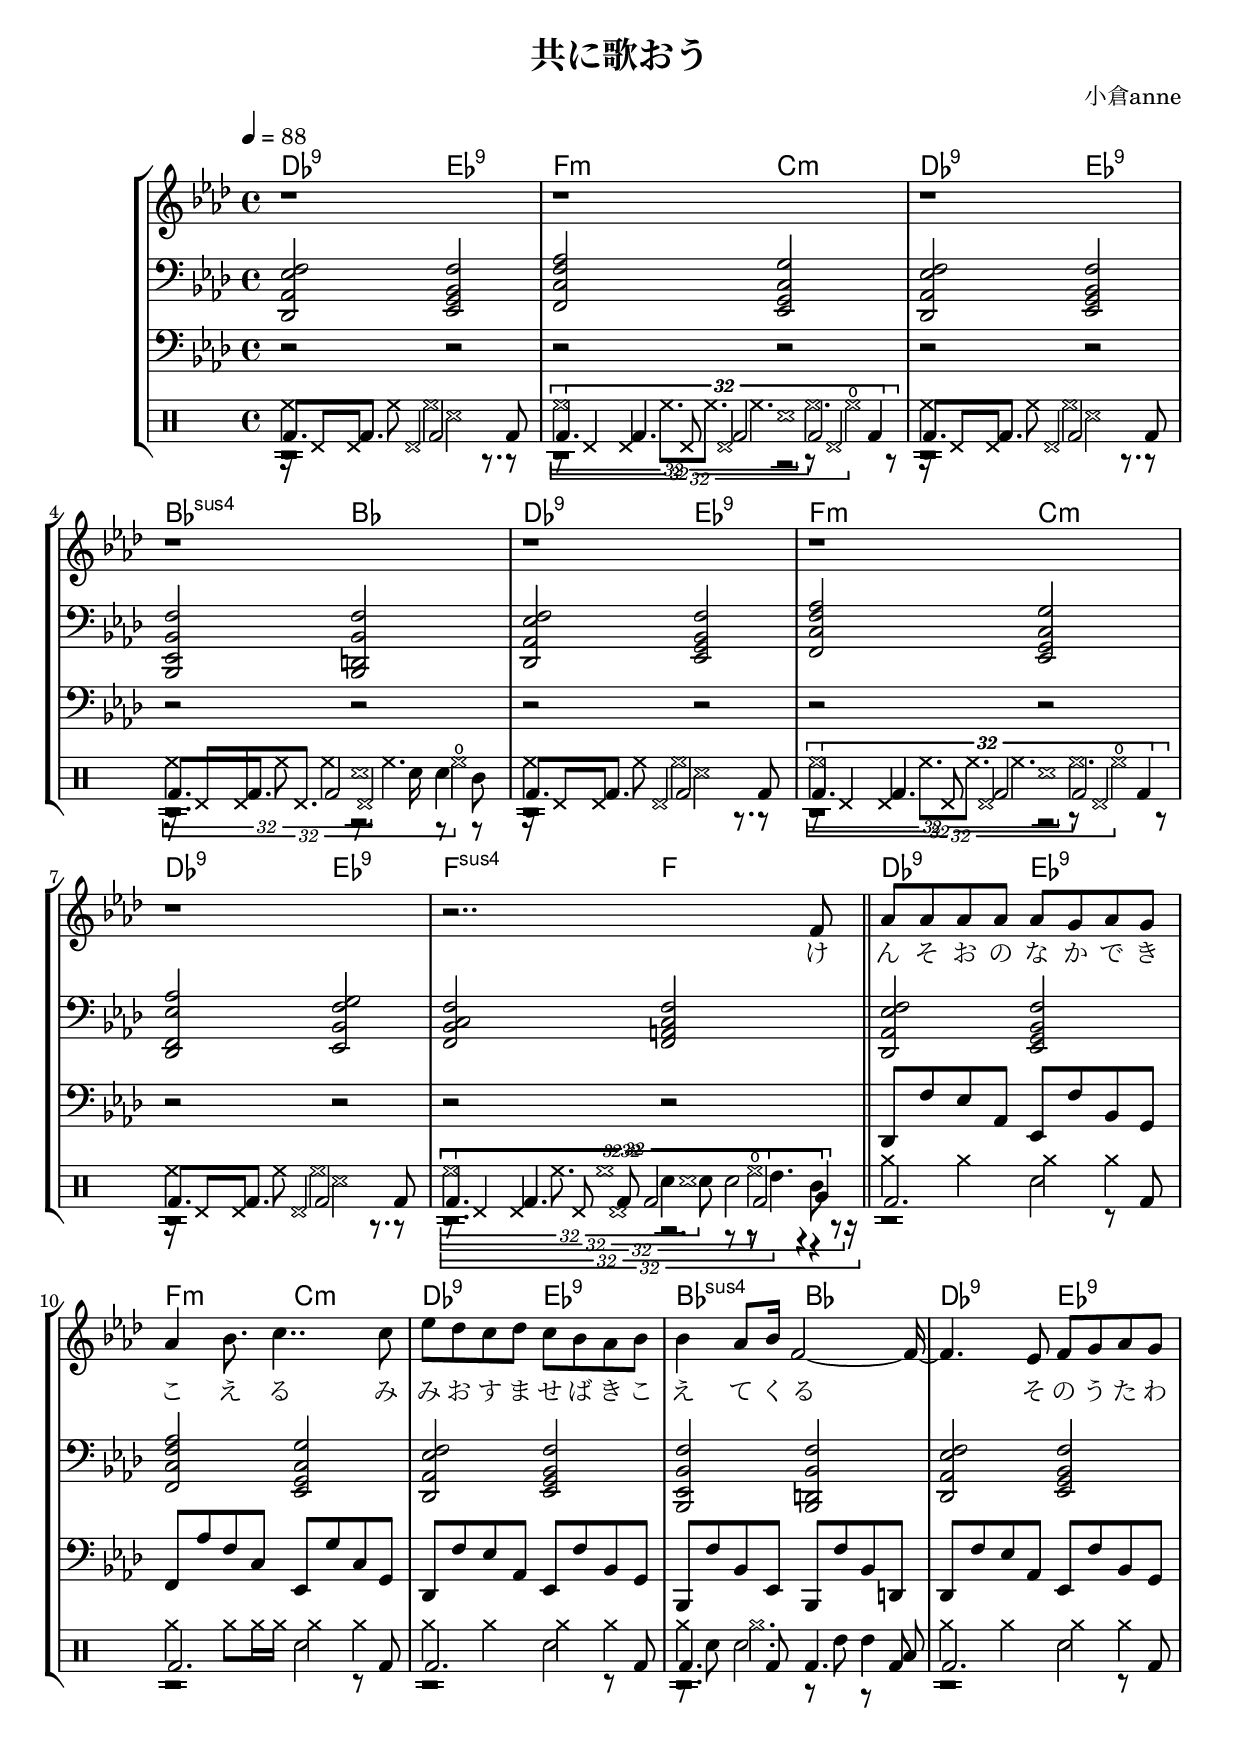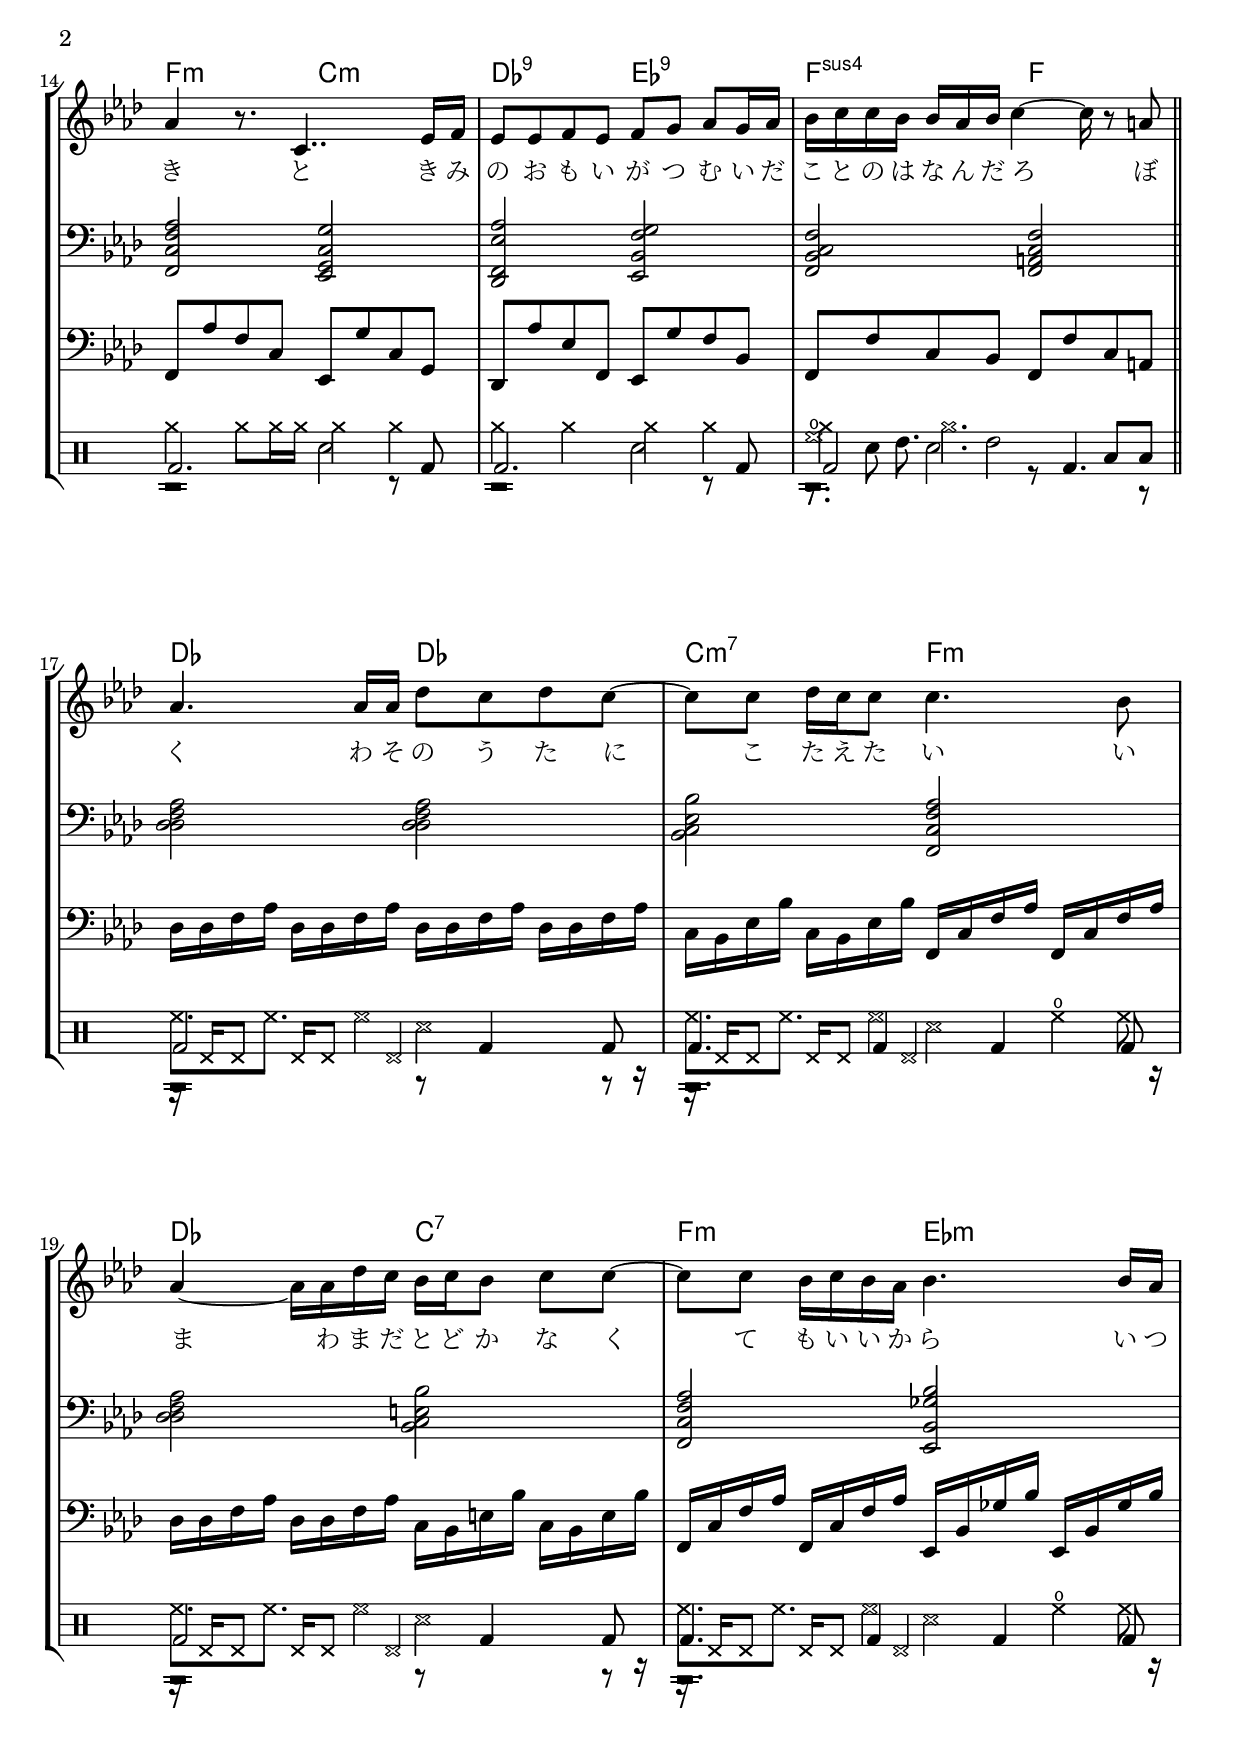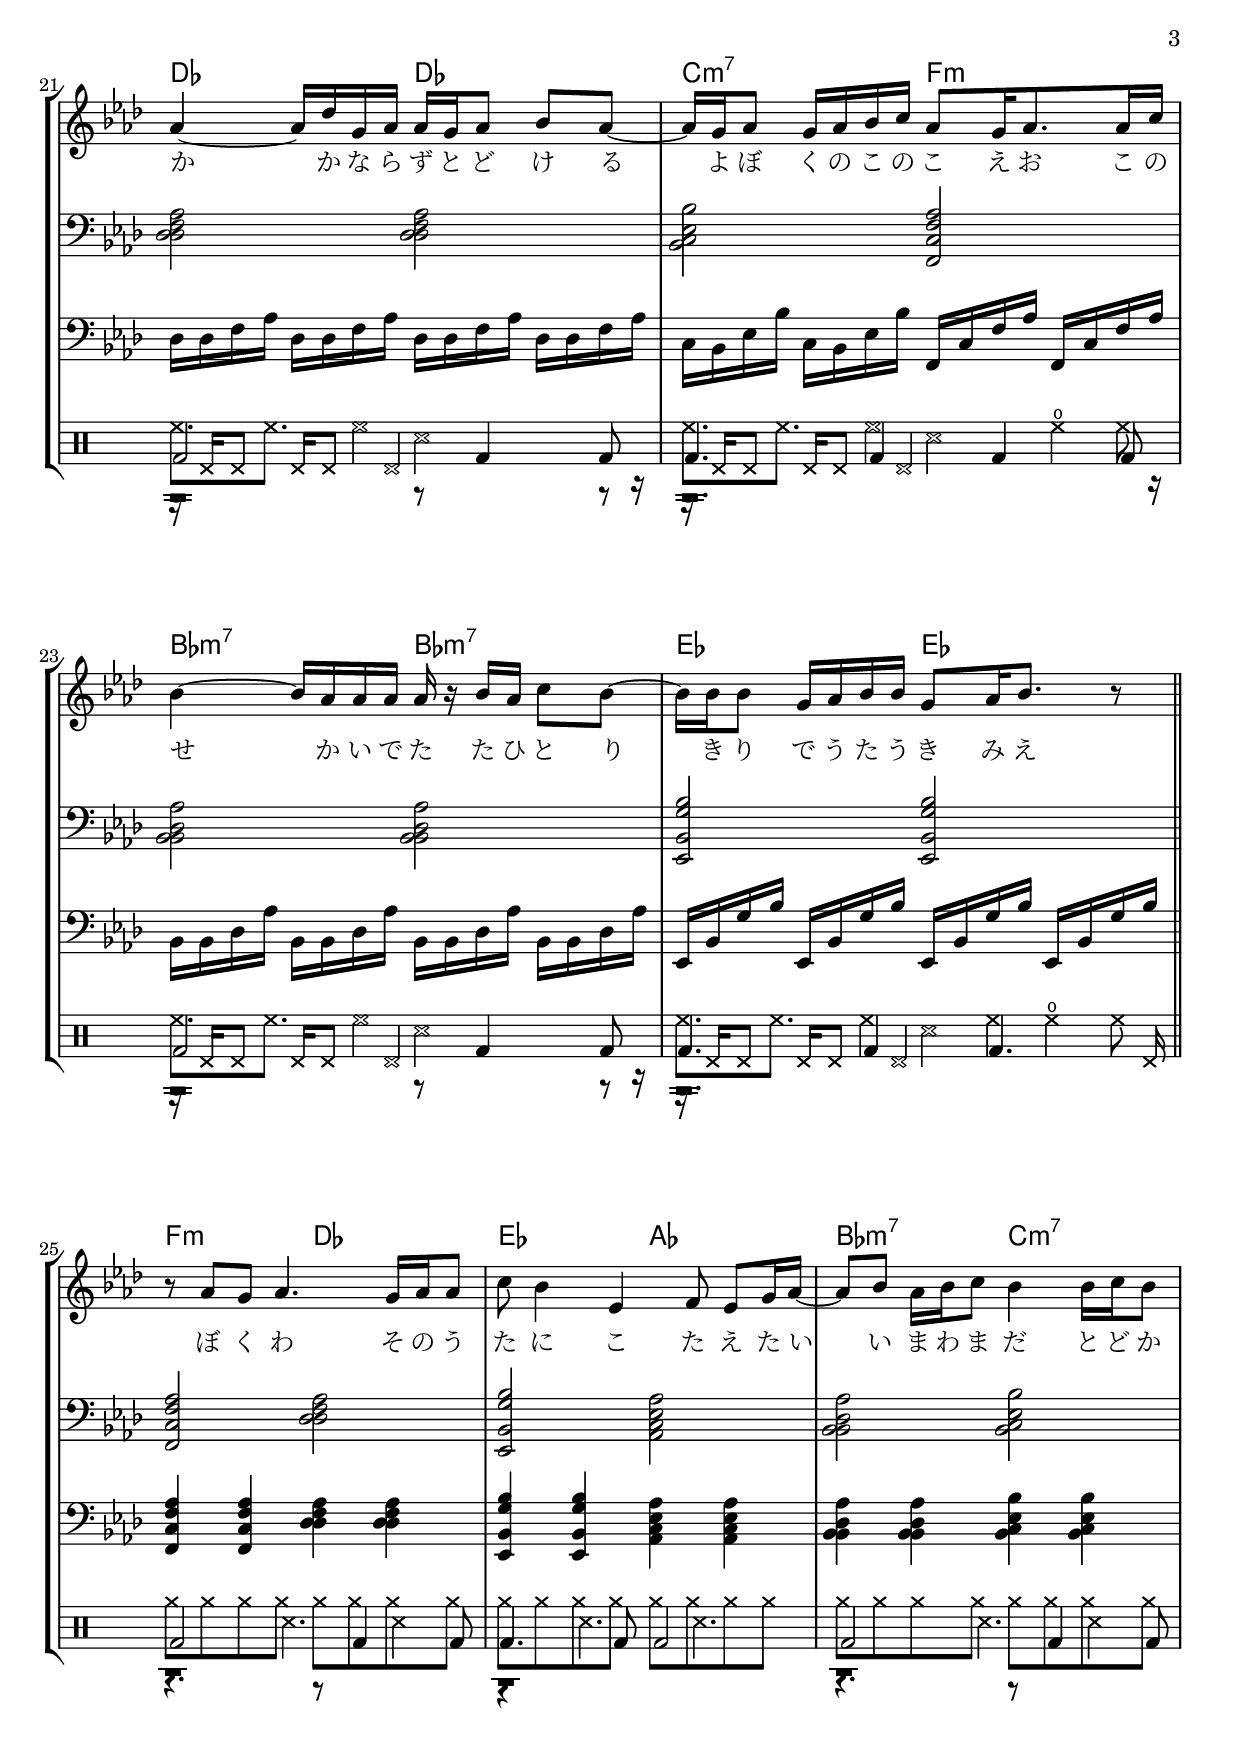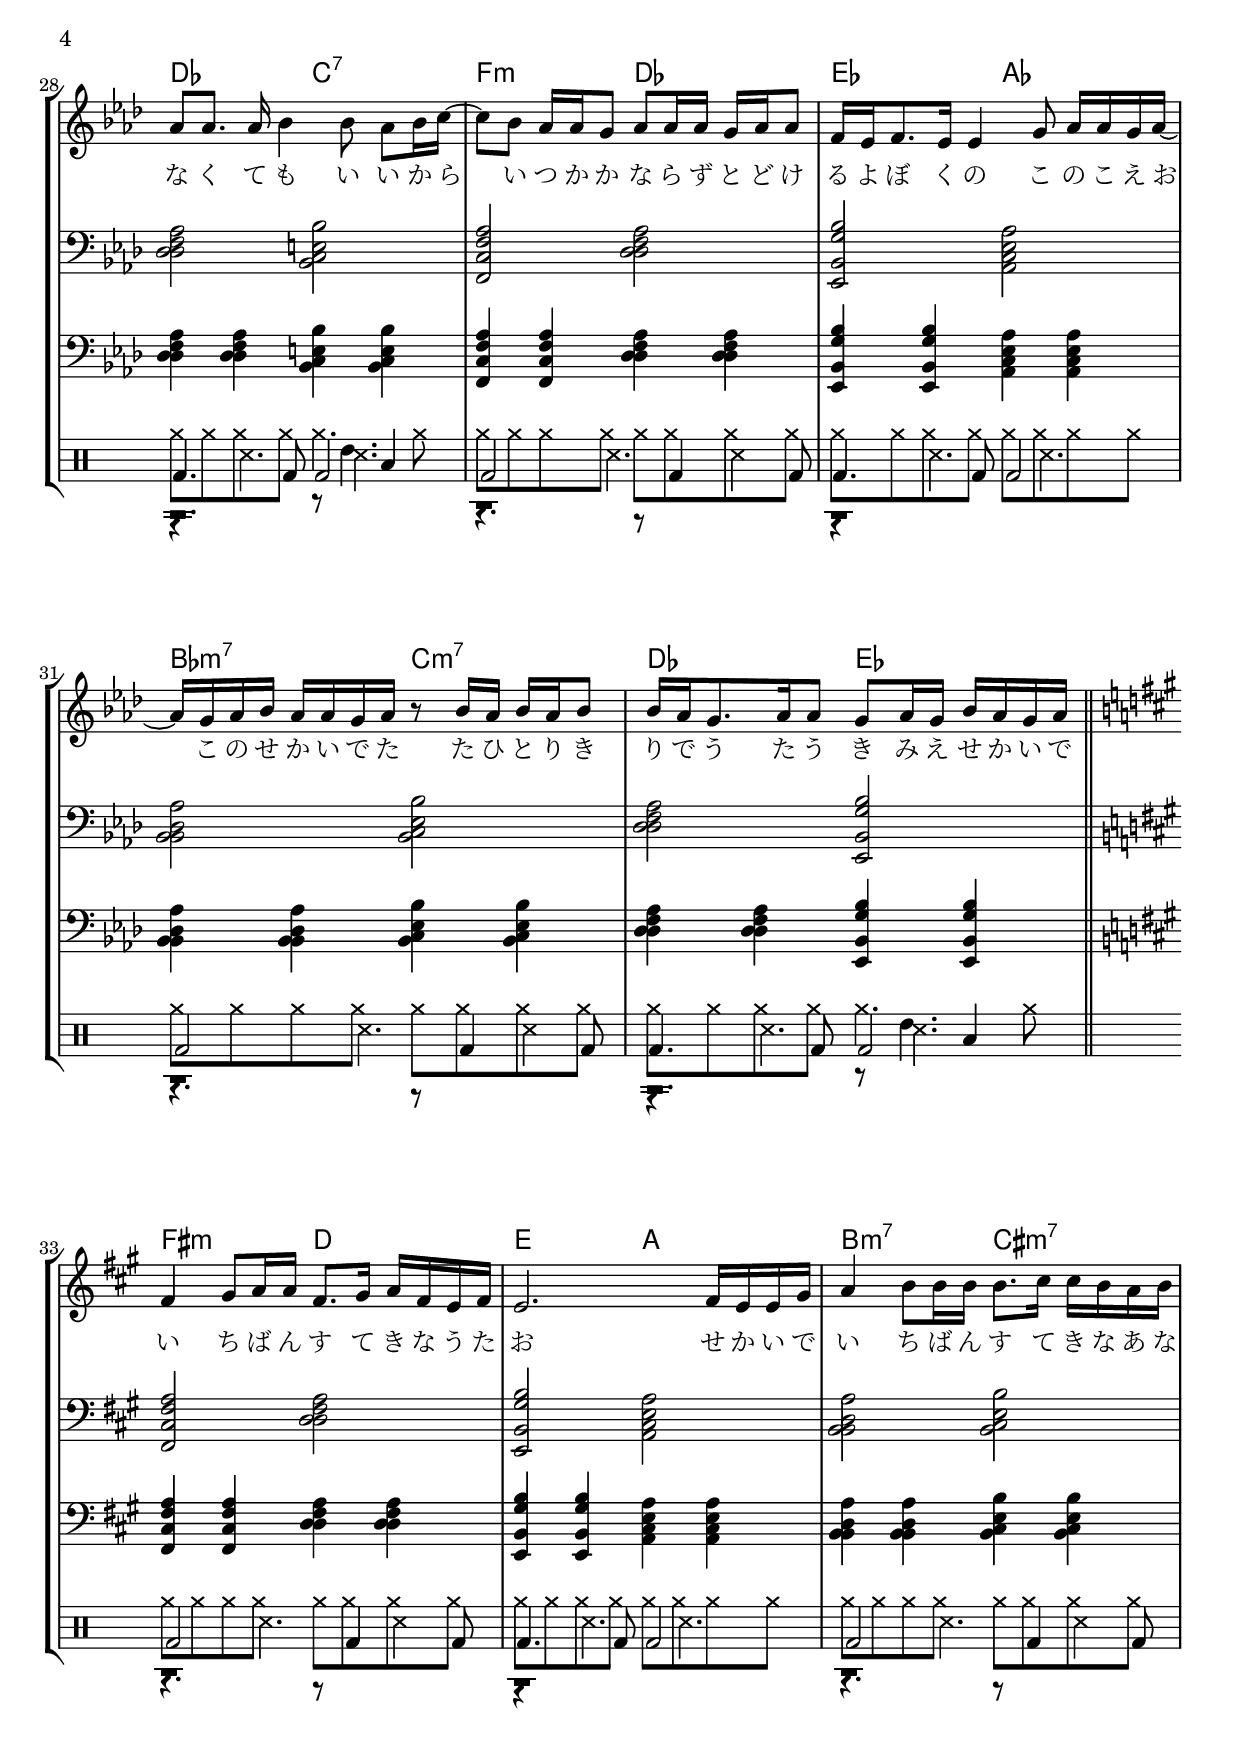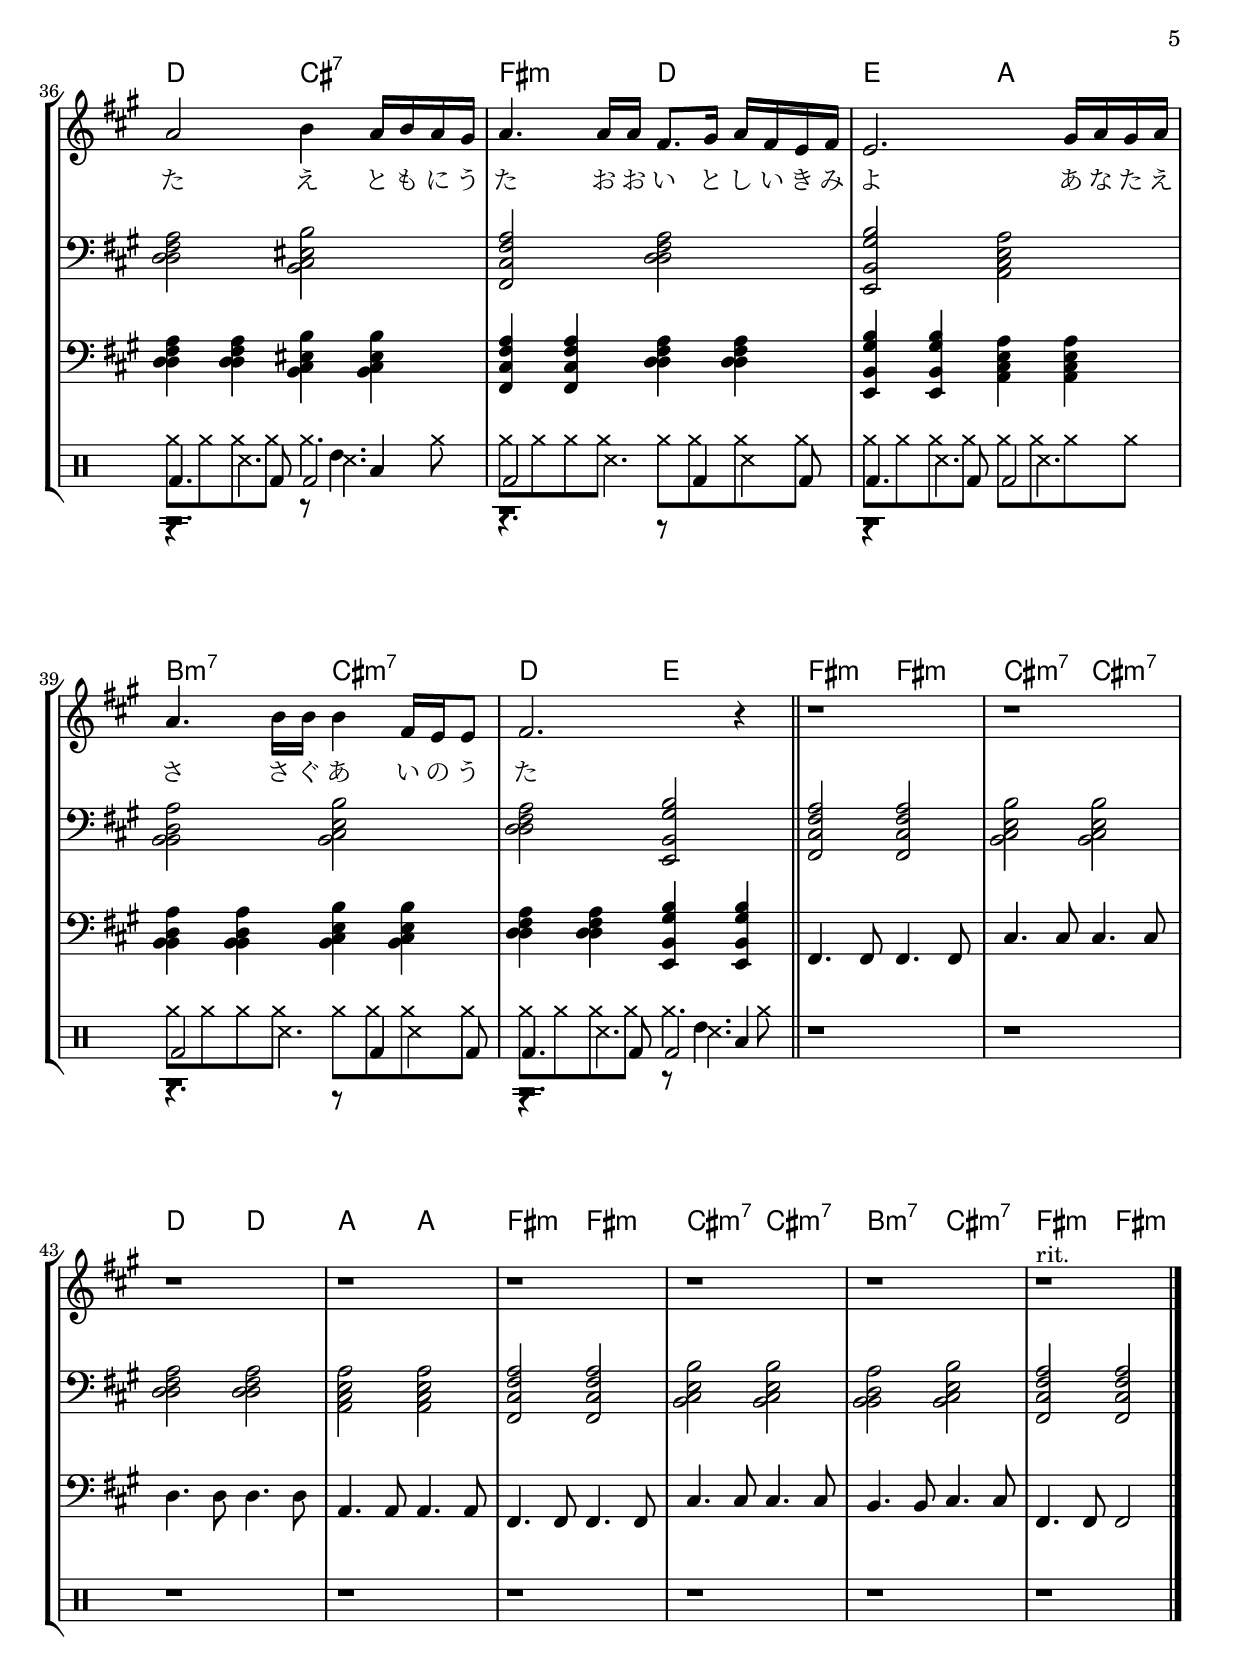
\version "2.12.1"

\header {
	title = \markup {共に歌おう}
	composer = \markup \center-column {小倉anne}
}

harmony = \chordmode {
	des2:9 es:9 f:m c:m des:9 es:9 bes:sus4 bes des:9 es:9 f:m c:m des:9 es:9 f:sus4 f 

	des:9 es:9 f:m c:m des:9 es:9 bes:sus4 bes des:9 es:9 f:m c:m des:9 es:9 f:sus4 f 

	des des c:min7 f:m des c:7 f:m es:m des des c:min7 f:m bes:min7 bes:min7 es es 

	f:m des es as bes:min7 c:min7 des c:7 f:m des es as bes:min7 c:min7 des es 

	fis:m d e a b:min7 cis:min7 d cis:7 fis:m d e a b:min7 cis:min7 d e 

	fis:m fis:m cis:min7 cis:min7 d d a a fis:m fis:m cis:min7 cis:min7 b:min7 cis:min7 fis:m fis:m 
}

melody = {
	\key as \major
	\tempo 4 = 88
	r1 | r1 | r1 | r1 | r1 | r1 | r1 | r2.. 
	\set Staff.midiInstrument = #"fss0.35"
	f'8 
	as'8  as'8  as'8  as'8  as'8  g'8  as'8  g'8 
	as'4  bes'8.  c''4..  c''8 
	es''8  des''8  c''8  des''8  c''8  bes'8  as'8  bes'8 
	bes'4  as'8  bes'16  f'2~f'16~ 
	f'4.  es'8  f'8  g'8  as'8  g'8 
	as'4  r8.  c'4..  es'16  f'16 
	es'8  es'8  f'8  es'8  f'8  g'8  as'8  g'16  as'16 
	bes'16  c''16  c''16  bes'16  bes'16  as'16  bes'16  c''4~c''16  	r8 	\set Staff.midiInstrument = #"fss0.35"
	a'8 
	as'4.  as'16  as'16  des''8  c''8  des''8  c''8~ 
	c''8  c''8  des''16  c''16  c''8  c''4.  bes'8 
	as'4~as'16  as'16  des''16  c''16  bes'16  c''16  bes'8  c''8  c''8~ 
	c''8  c''8  bes'16  c''16  bes'16  as'16  bes'4.  bes'16  as'16 
	as'4~as'16  des''16  g'16  as'16  as'16  g'16  as'8  bes'8  as'8~ 
	as'16  g'16  as'8  g'16  as'16  bes'16  c''16  as'8  g'16  as'8.  as'16  c''16 
	bes'4~bes'16  as'16  as'16  as'16  as'16  r16  bes'16  as'16  c''8  bes'8~ 
	bes'16  bes'16  bes'8  g'16  as'16  bes'16  bes'16  g'8  as'16  bes'8.  	r8 	\set Staff.midiInstrument = #"Acoustic grand"
	r8 as'8  g'8  as'4.  g'16  as'16  as'8 
	c''8  bes'4  es'4  f'8  es'8  g'16  as'16~ 
	as'8  bes'8  as'16  bes'16  c''8  bes'4  bes'16  c''16  bes'8 
	as'8  as'8.  as'16  bes'4  bes'8  as'8  bes'16  c''16~ 
	c''8  bes'8  as'16  as'16  g'8  as'8  as'16  as'16  g'16  as'16  as'8 
	f'16  es'16  f'8.  es'16  es'4  g'8  as'16  as'16  g'16  as'16~ 
	as'16  g'16  as'16  bes'16  as'16  as'16  g'16  as'16  r8  bes'16  as'16  bes'16  as'16  bes'8 
	bes'16  as'16  g'8.  as'16  as'8  g'8  as'16  g'16  	\set Staff.midiInstrument = #"fss0.35"
	bes'16  as'16  g'16  as'16 
		\key a \major
fis'4  gis'8  a'16  a'16  fis'8.  gis'16  a'16  fis'16  e'16  fis'16 
	e'2.  fis'16  e'16  e'16  gis'16 
	a'4  b'8  b'16  b'16  b'8.  cis''16  cis''16  b'16  a'16  b'16 
	a'2  b'4  a'16  b'16  a'16  gis'16 
	a'4.  a'16  a'16  fis'8.  gis'16  a'16  fis'16  e'16  fis'16 
	e'2.  gis'16  a'16  gis'16  a'16 
	a'4.  b'16  b'16  b'4  fis'16  e'16  e'8 
	fis'2.  	r4 	r1 | r1 | r1 | r1 | r1 | r1 | r1 | r1^"rit." \bar "|."
}

words = \lyricmode {
	
	け  ん  そ  お  の  な  か  で  き  こ  え  る  み  み  お  す  ま  せ  ば  き  こ  え  て  く  る  そ  の  う  た  わ  き  と  き  み  の  お  も  い  が  つ  む  い  だ  こ  と  の  は  な  ん  だ  ろ  
	ぼ  く  わ  そ  の  う  た  に  こ  た  え  た  い  い  ま  わ  ま  だ  と  ど  か  な  く  て  も  い  い  か  ら  い  つ  か  か  な  ら  ず  と  ど  け  る  よ  ぼ  く  の  こ  の  こ  え  お  こ  の  せ  か  い  で  た  た  ひ  と  り  き  り  で  う  た  う  き  み  え  
	ぼ  く  わ  そ  の  う  た  に  こ  た  え  た  い  い  ま  わ  ま  だ  と  ど  か  な  く  て  も  い  い  か  ら  い  つ  か  か  な  ら  ず  と  ど  け  る  よ  ぼ  く  の  こ  の  こ  え  お  こ  の  せ  か  い  で  た  た  ひ  と  り  き  り  で  う  た  う  き  み  え  
	せ  か  い  で  い  ち  ば  ん  す  て  き  な  う  た  お  せ  か  い  で  い  ち  ば  ん  す  て  き  な  あ  な  た  え  と  も  に  う  た  お  お  い  と  し  い  き  み  よ  あ  な  た  え  さ  さ  ぐ  あ  い  の  う  た  
	
}

tempochange = {
	\tempo 4 = 88
	r1 | r1 | r1 | r1 | r1 | r1 | r1 | r1 \bar "||"
	\tempo 4 = 88
	r1 | r1 | r1 | r1 | r1 | r1 | r1 | r1 \bar "||"
	\tempo 4 = 88
	r1 | r1 | r1 | r1 | r1 | r1 | r1 | r1 \bar "||"
	\tempo 4 = 88
	r1 | r1 | r1 | r1 | r1 | r1 | r1 | r1 \bar "||"
	\tempo 4 = 88
	r1 | r1 | r1 | r1 | r1 | r1 | r1 | r1 \bar "||"
	\tempo 4 = 88
	r1 | r1 | r1 | r1 | r1 | r1 | r1 | \tempo 4 = 66 r2 \tempo 4 = 58 r2 \bar "|."
}

mainacc = {
	\clef bass
	\set Staff.midiInstrument = #"Violin"
	\key as \major
	\tempo 4 = 88
	<des, as, es f>2
	<es, g, bes, f>2
	<f, c f as>2
	<es, g, c g>2
	<des, as, es f>2
	<es, g, bes, f>2
	<bes,, es, bes, f>2
	<bes,, d, bes, f>2
	<des, as, es f>2
	<es, g, bes, f>2
	<f, c f as>2
	<es, g, c g>2
	<des, f, es as>2
	<es, bes, f g>2
	<f, bes, c f>2
	<f, a, c f>2
	\bar "||"

	\set Staff.midiInstrument = #"Acoustic grand"
	<des, as, es f>2
	<es, g, bes, f>2
	<f, c f as>2
	<es, g, c g>2
	<des, as, es f>2
	<es, g, bes, f>2
	<bes,, es, bes, f>2
	<bes,, d, bes, f>2
	<des, as, es f>2
	<es, g, bes, f>2
	<f, c f as>2
	<es, g, c g>2
	<des, f, es as>2
	<es, bes, f g>2
	<f, bes, c f>2
	<f, a, c f>2
	\bar "||"

	\set Staff.midiInstrument = #"English Horn"
	<des des f as>2
	<des des f as>2
	<c bes, es bes>2
	<f, c f as>2
	<des des f as>2
	<c bes, e bes>2
	<f, c f as>2
	<es, bes, ges bes>2
	<des des f as>2
	<des des f as>2
	<c bes, es bes>2
	<f, c f as>2
	<bes, bes, des as>2
	<bes, bes, des as>2
	<es, bes, g bes>2
	<es, bes, g bes>2
	\bar "||"

	\set Staff.midiInstrument = #"Pizzicato Strings"
	<f, c f as>2
	<des des f as>2
	<es, bes, g bes>2
	<as, c es as>2
	<bes, bes, des as>2
	<c bes, es bes>2
	<des des f as>2
	<c bes, e bes>2
	<f, c f as>2
	<des des f as>2
	<es, bes, g bes>2
	<as, c es as>2
	<bes, bes, des as>2
	<c bes, es bes>2
	<des des f as>2
	<es, bes, g bes>2
	\bar "||"

	\set Staff.midiInstrument = #"Trumpet"
	\key a \major
	<fis, cis fis a>2
	<d d fis a>2
	<e, b, gis b>2
	<a, cis e a>2
	<b, b, d a>2
	<cis b, e b>2
	<d d fis a>2
	<cis b, eis b>2
	<fis, cis fis a>2
	<d d fis a>2
	<e, b, gis b>2
	<a, cis e a>2
	<b, b, d a>2
	<cis b, e b>2
	<d d fis a>2
	<e, b, gis b>2
	\bar "||"

	\set Staff.midiInstrument = #"Acoustic Guitar (nylon)"
	<fis, cis fis a>2
	<fis, cis fis a>2
	<cis b, e b>2
	<cis b, e b>2
	<d d fis a>2
	<d d fis a>2
	<a, cis e a>2
	<a, cis e a>2
	<fis, cis fis a>2
	<fis, cis fis a>2
	<cis b, e b>2
	<cis b, e b>2
	<b, b, d a>2
	<cis b, e b>2
	<fis, cis fis a>2
	<fis, cis fis a>2
	\bar "|."
}

subacc = {
	\clef bass
	\set Staff.midiInstrument = #"Acoustic grand"
	\key as \major
	\tempo 4 = 88
	r2
	r2
	r2
	r2
	r2
	r2
	r2
	r2
	r2
	r2
	r2
	r2
	r2
	r2
	r2
	r2
	\bar "||"

	\set Staff.midiInstrument = #"Harpsichord"
	des,8 f es as,
	es,8 f bes, g,
	f,8 as f c
	es,8 g c g,
	des,8 f es as,
	es,8 f bes, g,
	bes,,8 f bes, es,
	bes,,8 f bes, d,
	des,8 f es as,
	es,8 f bes, g,
	f,8 as f c
	es,8 g c g,
	des,8 as es f,
	es,8 g f bes,
	f,8 f c bes,
	f,8 f c a,
	\bar "||"

	\set Staff.midiInstrument = #"French horn"
	des16 des f as des des f as
	des16 des f as des des f as
	c16 bes, es bes c bes, es bes
	f,16 c f as f, c f as
	des16 des f as des des f as
	c16 bes, e bes c bes, e bes
	f,16 c f as f, c f as
	es,16 bes, ges bes es, bes, ges bes
	des16 des f as des des f as
	des16 des f as des des f as
	c16 bes, es bes c bes, es bes
	f,16 c f as f, c f as
	bes,16 bes, des as bes, bes, des as
	bes,16 bes, des as bes, bes, des as
	es,16 bes, g bes es, bes, g bes
	es,16 bes, g bes es, bes, g bes
	\bar "||"

	\set Staff.midiInstrument = #"Viola"
	<f, c f as>4 <f, c f as>4
	<des des f as>4 <des des f as>4
	<es, bes, g bes>4 <es, bes, g bes>4
	<as, c es as>4 <as, c es as>4
	<bes, bes, des as>4 <bes, bes, des as>4
	<c bes, es bes>4 <c bes, es bes>4
	<des des f as>4 <des des f as>4
	<c bes, e bes>4 <c bes, e bes>4
	<f, c f as>4 <f, c f as>4
	<des des f as>4 <des des f as>4
	<es, bes, g bes>4 <es, bes, g bes>4
	<as, c es as>4 <as, c es as>4
	<bes, bes, des as>4 <bes, bes, des as>4
	<c bes, es bes>4 <c bes, es bes>4
	<des des f as>4 <des des f as>4
	<es, bes, g bes>4 <es, bes, g bes>4
	\bar "||"

	\set Staff.midiInstrument = #"Orchestra Hit"
	\key a \major
	<fis, cis fis a>4 <fis, cis fis a>4
	<d d fis a>4 <d d fis a>4
	<e, b, gis b>4 <e, b, gis b>4
	<a, cis e a>4 <a, cis e a>4
	<b, b, d a>4 <b, b, d a>4
	<cis b, e b>4 <cis b, e b>4
	<d d fis a>4 <d d fis a>4
	<cis b, eis b>4 <cis b, eis b>4
	<fis, cis fis a>4 <fis, cis fis a>4
	<d d fis a>4 <d d fis a>4
	<e, b, gis b>4 <e, b, gis b>4
	<a, cis e a>4 <a, cis e a>4
	<b, b, d a>4 <b, b, d a>4
	<cis b, e b>4 <cis b, e b>4
	<d d fis a>4 <d d fis a>4
	<e, b, gis b>4 <e, b, gis b>4
	\bar "||"

	\set Staff.midiInstrument = #"Seashore"
	fis,4.fis,8
	fis,4.fis,8
	cis4.cis8
	cis4.cis8
	d4.d8
	d4.d8
	a,4.a,8
	a,4.a,8
	fis,4.fis,8
	fis,4.fis,8
	cis4.cis8
	cis4.cis8
	b,4.b,8
	cis4.cis8
	fis,4.fis,8
	fis,2
	\bar "|."
}

percA = {
	\drummode {
	hh4 hh8 hh2 r8  |\times 16/32{ hh2 hh8. hh8. hh4. hh2. } |hh4 hh8 hh2 r8  |hh4 hh8 hh4 hh4.  |hh4 hh8 hh2 r8  |\times 16/32{ hh2 hh8. hh8. hh4. hh2. } |hh4 hh8 hh2 r8  |\times 16/32{ hh2 hh8. hh1 r4 r16 } \bar "||"
	cymr4 cymr4 cymr4 cymr4  |cymr4 cymr8 cymr16 cymr16 cymr4 cymr4  |cymr4 cymr4 cymr4 cymr4  |cymr4 cymr2.  |cymr4 cymr4 cymr4 cymr4  |cymr4 cymr8 cymr16 cymr16 cymr4 cymr4  |cymr4 cymr4 cymr4 cymr4  |cymr4 cymr2.  \bar "||"
	r1  |r2. hho4  |r1  |r2. hho4  |r1  |r2. hho4  |r1  |r2. hho4  \bar "||"
	bd2 r8 bd4 bd8  |bd4. bd8 bd2  |bd2 r8 bd4 bd8  |bd4. bd8 bd2  |bd2 r8 bd4 bd8  |bd4. bd8 bd2  |bd2 r8 bd4 bd8  |bd4. bd8 bd2  \bar "||"
	bd2 r8 bd4 bd8  |bd4. bd8 bd2  |bd2 r8 bd4 bd8  |bd4. bd8 bd2  |bd2 r8 bd4 bd8  |bd4. bd8 bd2  |bd2 r8 bd4 bd8  |bd4. bd8 bd2  \bar "||"
	r1 |r1 |r1 |r1 |r1 |r1 |r1 |r1 \bar "|."
	}
}

percB = {
	\drummode {
	r16 hhp8 hhp8 hhp2 r8.  |\times 16/32{ r8 hhp4 hhp4 hhp8 hhp2 r8 hhp2 r8 } |r16 hhp8 hhp8 hhp2 r8.  |r16 hhp8 hhp8 hhp8. hhp2  |r16 hhp8 hhp8 hhp2 r8.  |\times 16/32{ r8 hhp4 hhp4 hhp8 hhp2 r8 hhp2 r8 } |r16 hhp8 hhp8 hhp2 r8.  |\times 16/32{ r8 hhp4 hhp4 hhp8 hhp1 r4 } \bar "||"
	r2 sn2  |r2 sn2  |r2 sn2  |r8 sn8 sn2.  |r2 sn2  |r2 sn2  |r2 sn2  |r8 sn8 sn2.  \bar "||"
	r16 hhp16 hhp8 hhp16 hhp8 hhp2 r16  |r16 hhp16 hhp8 hhp16 hhp8 hhp2 r16  |r16 hhp16 hhp8 hhp16 hhp8 hhp2 r16  |r16 hhp16 hhp8 hhp16 hhp8 hhp2 r16  |r16 hhp16 hhp8 hhp16 hhp8 hhp2 r16  |r16 hhp16 hhp8 hhp16 hhp8 hhp2 r16  |r16 hhp16 hhp8 hhp16 hhp8 hhp2 r16  |r16 hhp16 hhp8 hhp16 hhp8 hhp2 hhp16  \bar "||"
	r4. ss4. ss4  |r4 ss4. ss4.  |r4. ss4. ss4  |r4 ss4. ss4.  |r4. ss4. ss4  |r4 ss4. ss4.  |r4. ss4. ss4  |r4 ss4. ss4.  \bar "||"
	r4. ss4. ss4  |r4 ss4. ss4.  |r4. ss4. ss4  |r4 ss4. ss4.  |r4. ss4. ss4  |r4 ss4. ss4.  |r4. ss4. ss4  |r4 ss4. ss4.  \bar "||"
	r1 |r1 |r1 |r1 |r1 |r1 |r1 |r1 \bar "|."
	}
}

percC = {
	\drummode {
	r1  |\times 16/32{ r1 r2 hho2 } |r1  |\times 16/32{ r1 r2 hho2 } |r1  |\times 16/32{ r1 r2 hho2 } |r1  |\times 16/32{ r1 r2 hho2 } \bar "||"
	bd2. r8 bd8  |bd2. r8 bd8  |bd2. r8 bd8  |bd4. bd8 bd4. bd8  |bd2. r8 bd8  |bd2. r8 bd8  |bd2. r8 bd8  |bd2 r8 bd4.  \bar "||"
	hh8. hh8. hh2 r8  |hh8. hh8. hh2 hh8  |hh8. hh8. hh2 r8  |hh8. hh8. hh2 hh8  |hh8. hh8. hh2 r8  |hh8. hh8. hh2 hh8  |hh8. hh8. hh2 r8  |hh8. hh8. hh4 hh4 hh8  \bar "||"
	cymr8 cymr8 cymr8 cymr8 cymr8 cymr8 cymr8 cymr8  |cymr8 cymr8 cymr8 cymr8 cymr8 cymr8 cymr8 cymr8  |cymr8 cymr8 cymr8 cymr8 cymr8 cymr8 cymr8 cymr8  |cymr8 cymr8 cymr8 cymr8 cymr4. cymr8  |cymr8 cymr8 cymr8 cymr8 cymr8 cymr8 cymr8 cymr8  |cymr8 cymr8 cymr8 cymr8 cymr8 cymr8 cymr8 cymr8  |cymr8 cymr8 cymr8 cymr8 cymr8 cymr8 cymr8 cymr8  |cymr8 cymr8 cymr8 cymr8 cymr4. cymr8  \bar "||"
	cymr8 cymr8 cymr8 cymr8 cymr8 cymr8 cymr8 cymr8  |cymr8 cymr8 cymr8 cymr8 cymr8 cymr8 cymr8 cymr8  |cymr8 cymr8 cymr8 cymr8 cymr8 cymr8 cymr8 cymr8  |cymr8 cymr8 cymr8 cymr8 cymr4. cymr8  |cymr8 cymr8 cymr8 cymr8 cymr8 cymr8 cymr8 cymr8  |cymr8 cymr8 cymr8 cymr8 cymr8 cymr8 cymr8 cymr8  |cymr8 cymr8 cymr8 cymr8 cymr8 cymr8 cymr8 cymr8  |cymr8 cymr8 cymr8 cymr8 cymr4. cymr8  \bar "||"
	r1 |r1 |r1 |r1 |r1 |r1 |r1 |r1 \bar "|."
	}
}

percD = {
	\drummode {
	bd8. bd8. bd2 bd8  |\times 16/32{ bd4. bd4. bd2 bd2 bd4 } |bd8. bd8. bd2 bd8  |bd8. bd8. bd2 r8  |bd8. bd8. bd2 bd8  |\times 16/32{ bd4. bd4. bd2 bd2 bd4 } |bd8. bd8. bd2 bd8  |\times 16/32{ bd4. bd4. bd8 bd2 r8 bd2 } \bar "||"
	r1 |r1 |r1 |r2 r8 tommh8 tommh4  |r1 |r1 |r1 |r8. tommh8. tommh2 r8  \bar "||"
	r2 ss2  |r2 ss2  |r2 ss2  |r2 ss2  |r2 ss2  |r2 ss2  |r2 ss2  |r2 ss2  \bar "||"
	r1 |r1 |r1 |r2. toml4  |r1 |r1 |r1 |r2. toml4  \bar "||"
	r1 |r1 |r1 |r2. toml4  |r1 |r1 |r1 |r2. toml4  \bar "||"
	r1 |r1 |r1 |r1 |r1 |r1 |r1 |r1 \bar "|."
	}
}

percE = {
	\drummode {
	r2 ss2  |\times 16/32{ r1 ss1 } |r2 ss2  |\times 16/32{ r1 ss1 } |r2 ss2  |\times 16/32{ r1 ss1 } |r2 ss2  |\times 16/32{ r1 ss1 } \bar "||"
	r1 |r1 |r1 |r2. r8 toml8  |r1 |r1 |r1 |r2. toml8 toml8  \bar "||"
	bd2 r8 bd4 bd8  |bd4. bd4 bd4 bd8  |bd2 r8 bd4 bd8  |bd4. bd4 bd4 bd8  |bd2 r8 bd4 bd8  |bd4. bd4 bd4 bd8  |bd2 r8 bd4 bd8  |bd4. bd4 bd4.  \bar "||"
	r1 |r1 |r1 |r2 r8 tommh4.  |r1 |r1 |r1 |r2 r8 tommh4.  \bar "||"
	r1 |r1 |r1 |r2 r8 tommh4.  |r1 |r1 |r1 |r2 r8 tommh4.  \bar "||"
	r1 |r1 |r1 |r1 |r1 |r1 |r1 |r1 \bar "|."
	}
}

percF = {
	\drummode {
	r1 |r1 |r1 |r2 r8. sn16 sn4  |r1 |r1 |r1 |\times 16/32{ r1 sn4 sn8 sn2 r8 } \bar "||"
	r1 |r1 |r1 |r1 |r1 |r1 |r1 |hho1  \bar "||"
	r1 | r1 | r1 | r1 | r1 | r1 | r1 | r1 \bar "||"
	r1 | r1 | r1 | r1 | r1 | r1 | r1 | r1 \bar "||"
	r1 | r1 | r1 | r1 | r1 | r1 | r1 | r1 \bar "||"
	r1 | r1 | r1 | r1 | r1 | r1 | r1 | r1 \bar "|."
	}
}

percG = {
	\drummode {
	r1 |r1 |r1 |r2. r8 tomml8  |r1 |r1 |r1 |r2. r8 tomml8  \bar "||"
	r1 | r1 | r1 | r1 | r1 | r1 | r1 | r1 \bar "||"
	r1 | r1 | r1 | r1 | r1 | r1 | r1 | r1 \bar "||"
	r1 | r1 | r1 | r1 | r1 | r1 | r1 | r1 \bar "||"
	r1 | r1 | r1 | r1 | r1 | r1 | r1 | r1 \bar "||"
	r1 | r1 | r1 | r1 | r1 | r1 | r1 | r1 \bar "|."
	}
}

percH = {
	\drummode {
	r1 |r1 |r1 |r1 |r1 |r1 |r1 |\times 16/32{ r1 r2 r8 tommh4. } \bar "||"
	r1 | r1 | r1 | r1 | r1 | r1 | r1 | r1 \bar "||"
	r1 | r1 | r1 | r1 | r1 | r1 | r1 | r1 \bar "||"
	r1 | r1 | r1 | r1 | r1 | r1 | r1 | r1 \bar "||"
	r1 | r1 | r1 | r1 | r1 | r1 | r1 | r1 \bar "||"
	r1 | r1 | r1 | r1 | r1 | r1 | r1 | r1 \bar "|."
	}
}

percI = {
	\drummode {
	r1 |r1 |r1 |r1 |r1 |r1 |r1 |\times 16/32{ r1 r2. tomfh4 } \bar "||"
	r1 | r1 | r1 | r1 | r1 | r1 | r1 | r1 \bar "||"
	r1 | r1 | r1 | r1 | r1 | r1 | r1 | r1 \bar "||"
	r1 | r1 | r1 | r1 | r1 | r1 | r1 | r1 \bar "||"
	r1 | r1 | r1 | r1 | r1 | r1 | r1 | r1 \bar "||"
	r1 | r1 | r1 | r1 | r1 | r1 | r1 | r1 \bar "|."
	}
}

\score {
	<<
		\new StaffGroup <<
			\new ChordNames {\harmony}
			\new Voice = "melody" {\melody}
			\new Lyrics \lyricsto "melody" \words
			\new Staff = "mainacc" {\mainacc}
			\new Staff = "subacc" {\subacc}
			\new DrumStaff <<
				\new DrumVoice {\percA}
				\new DrumVoice {\percB}
				\new DrumVoice {\percC}
				\new DrumVoice {\percD}
				\new DrumVoice {\percE}
				\new DrumVoice {\percF}
				\new DrumVoice {\percG}
				\new DrumVoice {\percH}
				\new DrumVoice {\percI}
			>>
		>>
	>>
	\layout { }
}
